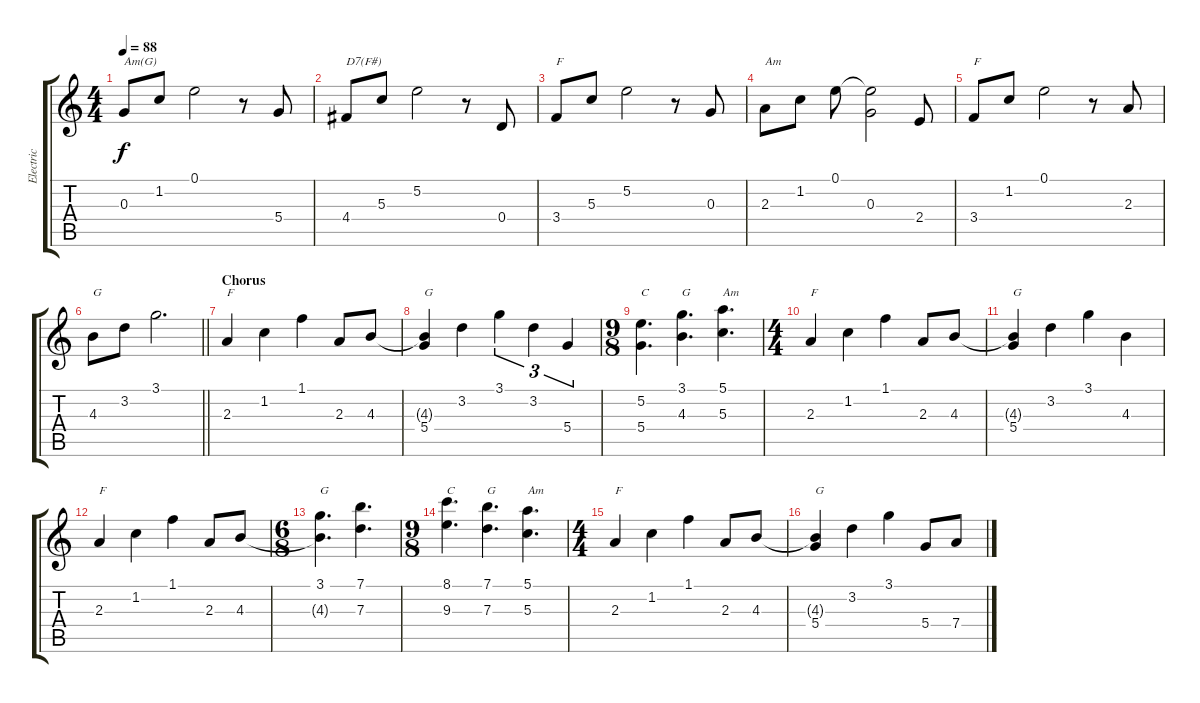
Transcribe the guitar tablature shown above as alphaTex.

\track ("Electric" "Electric") {instrument overdrivenguitar}
\staff {score tabs}
\tuning (E4 B3 G3 D3 A2 E2) {hide}
\ts (4 4)
\tempo 88
\clef g2
\ks c
0.3.8{txt "Am(G)" dy f} 1.2.8 0.1.2 r.8 5.4.8 |
4.4.8{txt "D7(F#)"} 5.3.8 5.2.2 r.8 0.4.8 |
3.4.8{txt "F"} 5.3.8 5.2.2 r.8 0.3.8 |
2.3.8{txt "Am"} 1.2.8 0.1.8 (0.1{t} 0.3).2 2.4.8 |
3.4.8{txt "F"} 1.2.8 0.1.2 r.8 2.3.8 |
\barLineRight lightlight
4.3.8{txt "G"} 3.2.8 3.1.2{d} |
\section ("" "Chorus")
2.3.4{txt "F"} 1.2.4 1.1.4 2.3.8 4.3.8 |
(4.3{t} 5.4).4{txt "G"} 3.2.4 3.1.4{tu (3 2)} 3.2.4{tu (3 2)} 5.4.4{tu (3 2)} |
\ts (9 8)
(5.2 5.4).4{d txt "C"} (3.1 4.3).4{d txt "G"} (5.1 5.3).4{d txt "Am"} |
\ts (4 4)
2.3.4{txt "F"} 1.2.4 1.1.4 2.3.8 4.3.8 |
(4.3{t} 5.4).4{txt "G"} 3.2.4 3.1.4 4.3.4 |
2.3.4{txt "F"} 1.2.4 1.1.4 2.3.8 4.3.8 |
\ts (6 8)
(3.1 4.3{t}).4{d txt "G"} (7.1 7.3).4{d} |
\ts (9 8)
(8.1 9.3).4{d txt "C"} (7.1 7.3).4{d txt "G"} (5.1 5.3).4{d txt "Am"} |
\ts (4 4)
2.3.4{txt "F"} 1.2.4 1.1.4 2.3.8 4.3.8 |
(4.3{t} 5.4).4{txt "G"} 3.2.4 3.1.4 5.4.8 7.4.8
